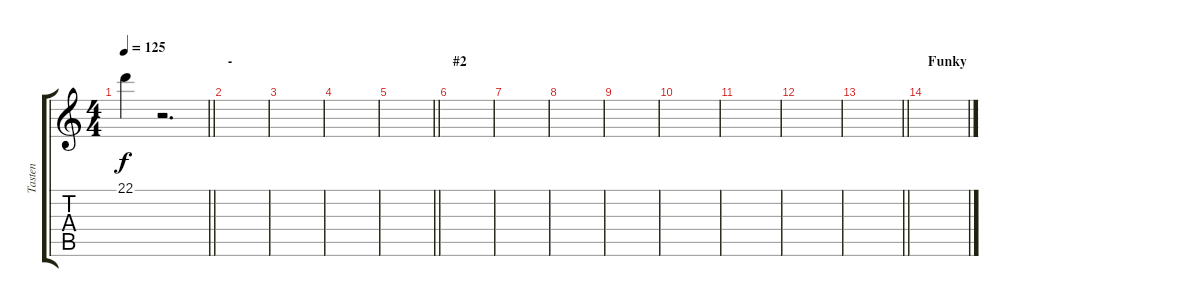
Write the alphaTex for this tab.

\track ("Tasten" "Tasten") {instrument vibraphone}
\staff {score tabs}
\tuning (E4 B3 G3 D3 A2 E2) {hide}
\ts (4 4)
\tempo 125
\clef g2
\barLineRight lightlight
\ks c
22.1.4{dy f} r.2{d} |
\section ("" "-")
|
|
|
\barLineRight lightlight
|
\section ("" "#2")
|
|
|
|
|
|
|
\barLineRight lightlight
|
\section ("" "Funky")
